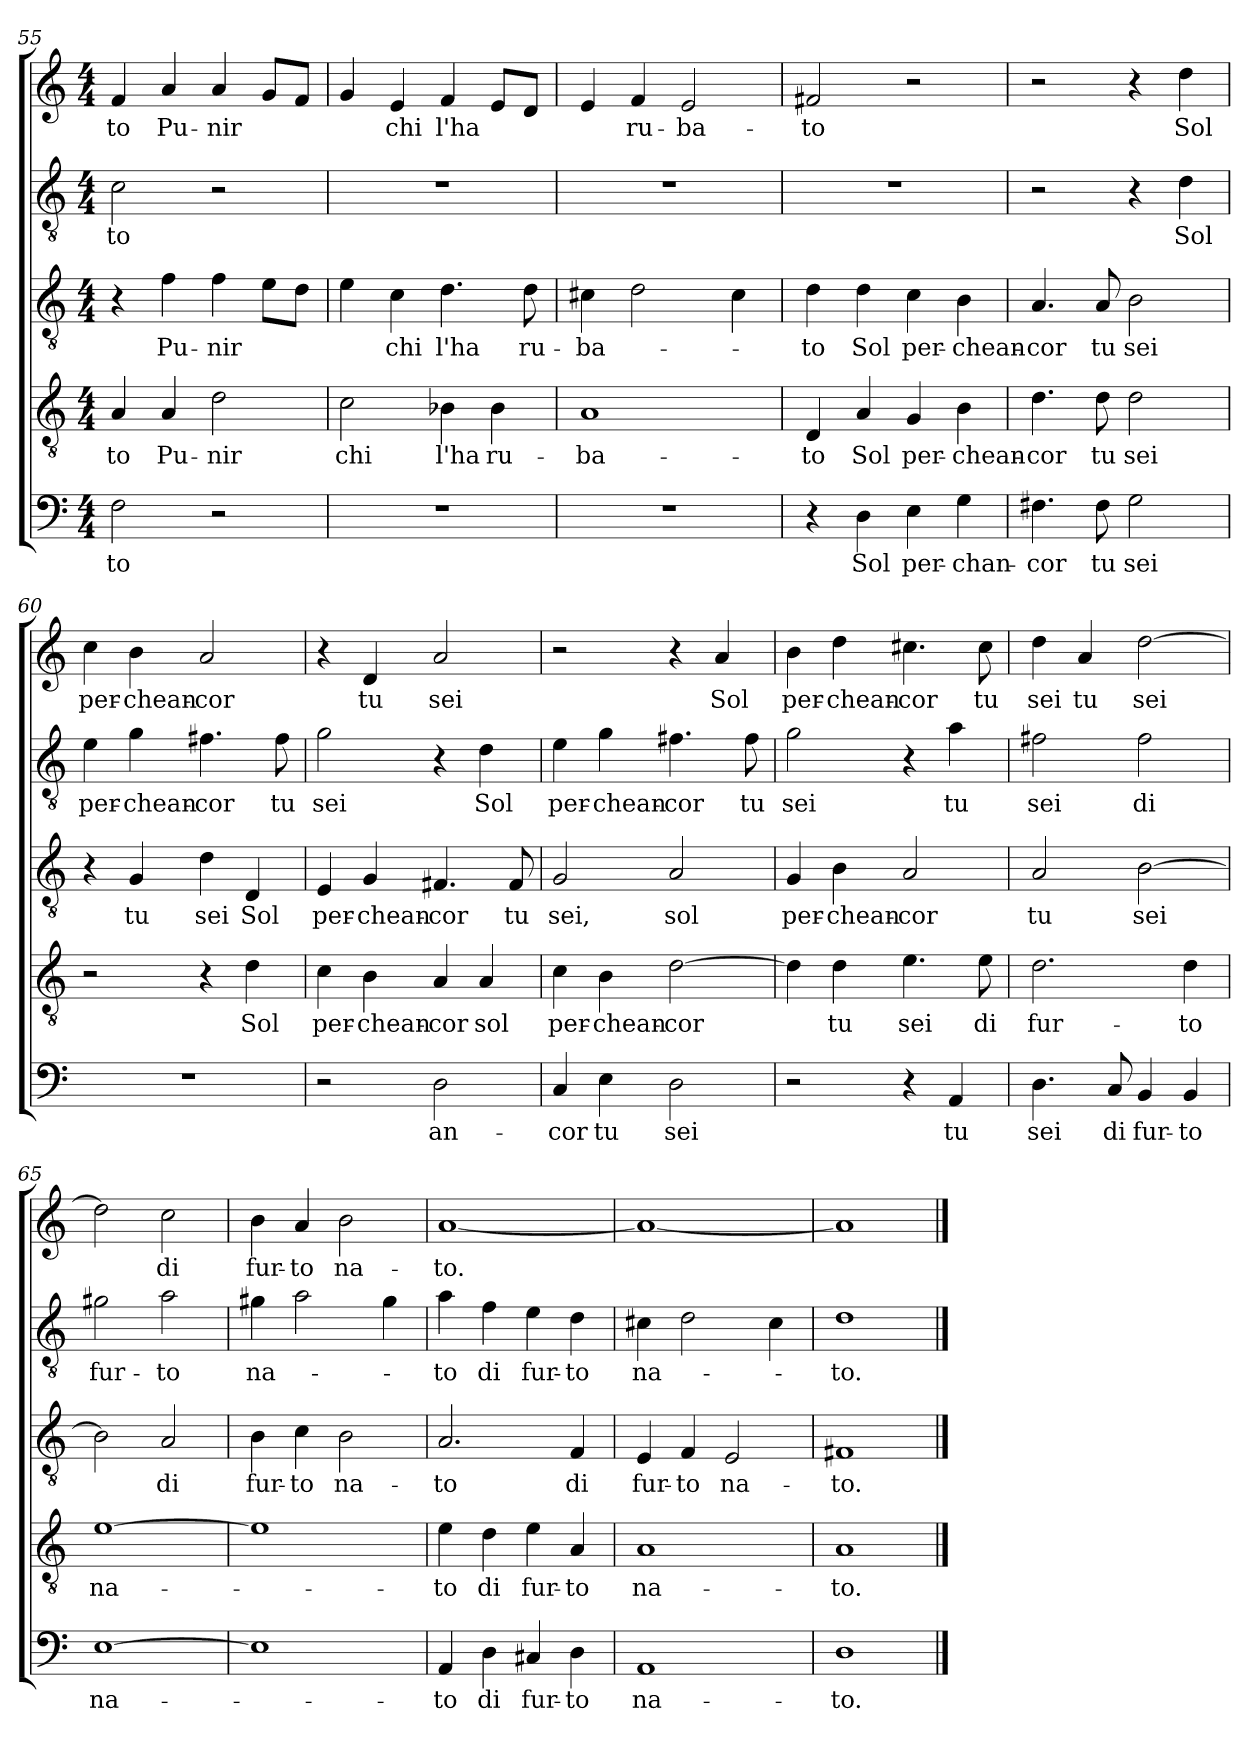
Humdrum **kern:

**kern	**text	**kern	**text	**kern	**text	**kern	**text	**kern	**text
*part5	*part5	*part4	*part4	*part3	*part3	*part2	*part2	*part1	*part1
*staff5	*staff5	*staff4	*staff4	*staff3	*staff3	*staff2	*staff2	*staff1	*staff1
*clefF4	*	*clefGv2	*	*clefGv2	*	*clefGv2	*	*clefG2	*
*k[]	*	*k[]	*	*k[]	*	*k[]	*	*k[]	*
*M4/4	*	*M4/4	*	*M4/4	*	*M4/4	*	*M4/4	*
=55	=55	=55	=55	=55	=55	=55	=55	=55	=55
2F\	to	4A/	to	4r	.	2c\	to	4f/	to
.	.	4A/	Pu-	4f\	Pu-	.	.	4a/	Pu-
2r	.	2d\	nir	4f\	nir	2r	.	4a/	nir
.	.	.	.	8e\L	.	.	.	8g/L	.
.	.	.	.	8d\J	.	.	.	8f/J	.
=56	=56	=56	=56	=56	=56	=56	=56	=56	=56
1r	.	2c\	chi	4e\	.	1r	.	4g/	.
.	.	.	.	4c\	chi	.	.	4e/	chi
.	.	4B-X\	l'ha	4.d\	l'ha	.	.	4f/	l'ha
.	.	4B-\	ru-	.	.	.	.	8e/L	.
.	.	.	.	8d\	ru-	.	.	8d/J	.
=57	=57	=57	=57	=57	=57	=57	=57	=57	=57
1r	.	1A/	ba-	4c#X\	ba-	1r	.	4e/	.
.	.	.	.	2d\	.	.	.	4f/	ru-
.	.	.	.	.	.	.	.	2e/	ba-
.	.	.	.	4c#\	.	.	.	.	.
=58	=58	=58	=58	=58	=58	=58	=58	=58	=58
4r	.	4D/	to	4d\	to	1r	.	2f#X/	to
4D\	Sol	4A/	Sol	4d\	Sol	.	.	.	.
4E\	per-	4G/	per-	4c\	per-	.	.	2r	.
4G\	chan-	4B\	chean-	4B\	chean-	.	.	.	.
=59	=59	=59	=59	=59	=59	=59	=59	=59	=59
4.F#X\	cor	4.d\	cor	4.A/	cor	2r	.	2r	.
8F#\	tu	8d\	tu	8A/	tu	.	.	.	.
2G\	sei	2d\	sei	2B\	sei	4r	.	4r	.
.	.	.	.	.	.	4d\	Sol	4dd\	Sol
=60	=60	=60	=60	=60	=60	=60	=60	=60	=60
1r	.	2r	.	4r	.	4e\	per-	4cc\	per-
.	.	.	.	4G/	tu	4g\	chean-	4b\	chean-
.	.	4r	.	4d\	sei	4.f#X\	cor	2a/	cor
.	.	4d\	Sol	4D/	Sol	.	.	.	.
.	.	.	.	.	.	8f#\	tu	.	.
=61	=61	=61	=61	=61	=61	=61	=61	=61	=61
2r	.	4c\	per-	4E/	per-	2g\	sei	4r	.
.	.	4B\	chean-	4G/	chean-	.	.	4d/	tu
2D\	an-	4A/	cor	4.F#X/	cor	4r	.	2a/	sei
.	.	4A/	sol	.	.	4d\	Sol	.	.
.	.	.	.	8F#/	tu	.	.	.	.
=62	=62	=62	=62	=62	=62	=62	=62	=62	=62
4C/	cor	4c\	per-	2G/	sei,	4e\	per-	2r	.
4E\	tu	4B\	chean-	.	.	4g\	chean-	.	.
2D\	sei	[2d\	cor	2A/	sol	4.f#X\	cor	4r	.
.	.	.	.	.	.	.	.	4a/	Sol
.	.	.	.	.	.	8f#\	tu	.	.
=63	=63	=63	=63	=63	=63	=63	=63	=63	=63
2r	.	4d\]	.	4G/	per-	2g\	sei	4b\	per-
.	.	4d\	tu	4B\	chean-	.	.	4dd\	chean-
4r	.	4.e\	sei	2A/	cor	4r	.	4.cc#X\	cor
4AA/	tu	.	.	.	.	4a\	tu	.	.
.	.	8e\	di	.	.	.	.	8cc#\	tu
=64	=64	=64	=64	=64	=64	=64	=64	=64	=64
4.D\	sei	2.d\	fur-	2A/	tu	2f#X\	sei	4dd\	sei
.	.	.	.	.	.	.	.	4a/	tu
8C/	di	.	.	.	.	.	.	.	.
4BB/	fur-	.	.	[2B\	sei	2f#\	di	[2dd\	sei
4BB/	to	4d\	to	.	.	.	.	.	.
=65	=65	=65	=65	=65	=65	=65	=65	=65	=65
[1E\	na-	[1e\	na-	2B\]	.	2g#X\	fur-	2dd\]	.
.	.	.	.	2A/	di	2a\	to	2cc\	di
=66	=66	=66	=66	=66	=66	=66	=66	=66	=66
1E\]	.	1e\]	.	4B\	fur-	4g#X\	na-	4b\	fur-
.	.	.	.	4c\	to	2a\	.	4a/	to
.	.	.	.	2B\	na-	.	.	2b\	na-
.	.	.	.	.	.	4g#\	.	.	.
=67	=67	=67	=67	=67	=67	=67	=67	=67	=67
4AA/	to	4e\	to	2.A/	to	4a\	to	[1a/	to.
4D\	di	4d\	di	.	.	4f\	di	.	.
4C#X/	fur-	4e\	fur-	.	.	4e\	fur-	.	.
4D\	to	4A/	to	4F/	di	4d\	to	.	.
=68	=68	=68	=68	=68	=68	=68	=68	=68	=68
1AA/	na-	1A/	na-	4E/	fur-	4c#X\	na-	1a/_	.
.	.	.	.	4F/	to	2d\	.	.	.
.	.	.	.	2E/	na-	.	.	.	.
.	.	.	.	.	.	4c#\	.	.	.
=69	=69	=69	=69	=69	=69	=69	=69	=69	=69
1D\	to.	1A/	to.	1F#X/	to.	1d\	to.	1a/]	.
==	==	==	==	==	==	==	==	==	==
*-	*-	*-	*-	*-	*-	*-	*-	*-	*-
